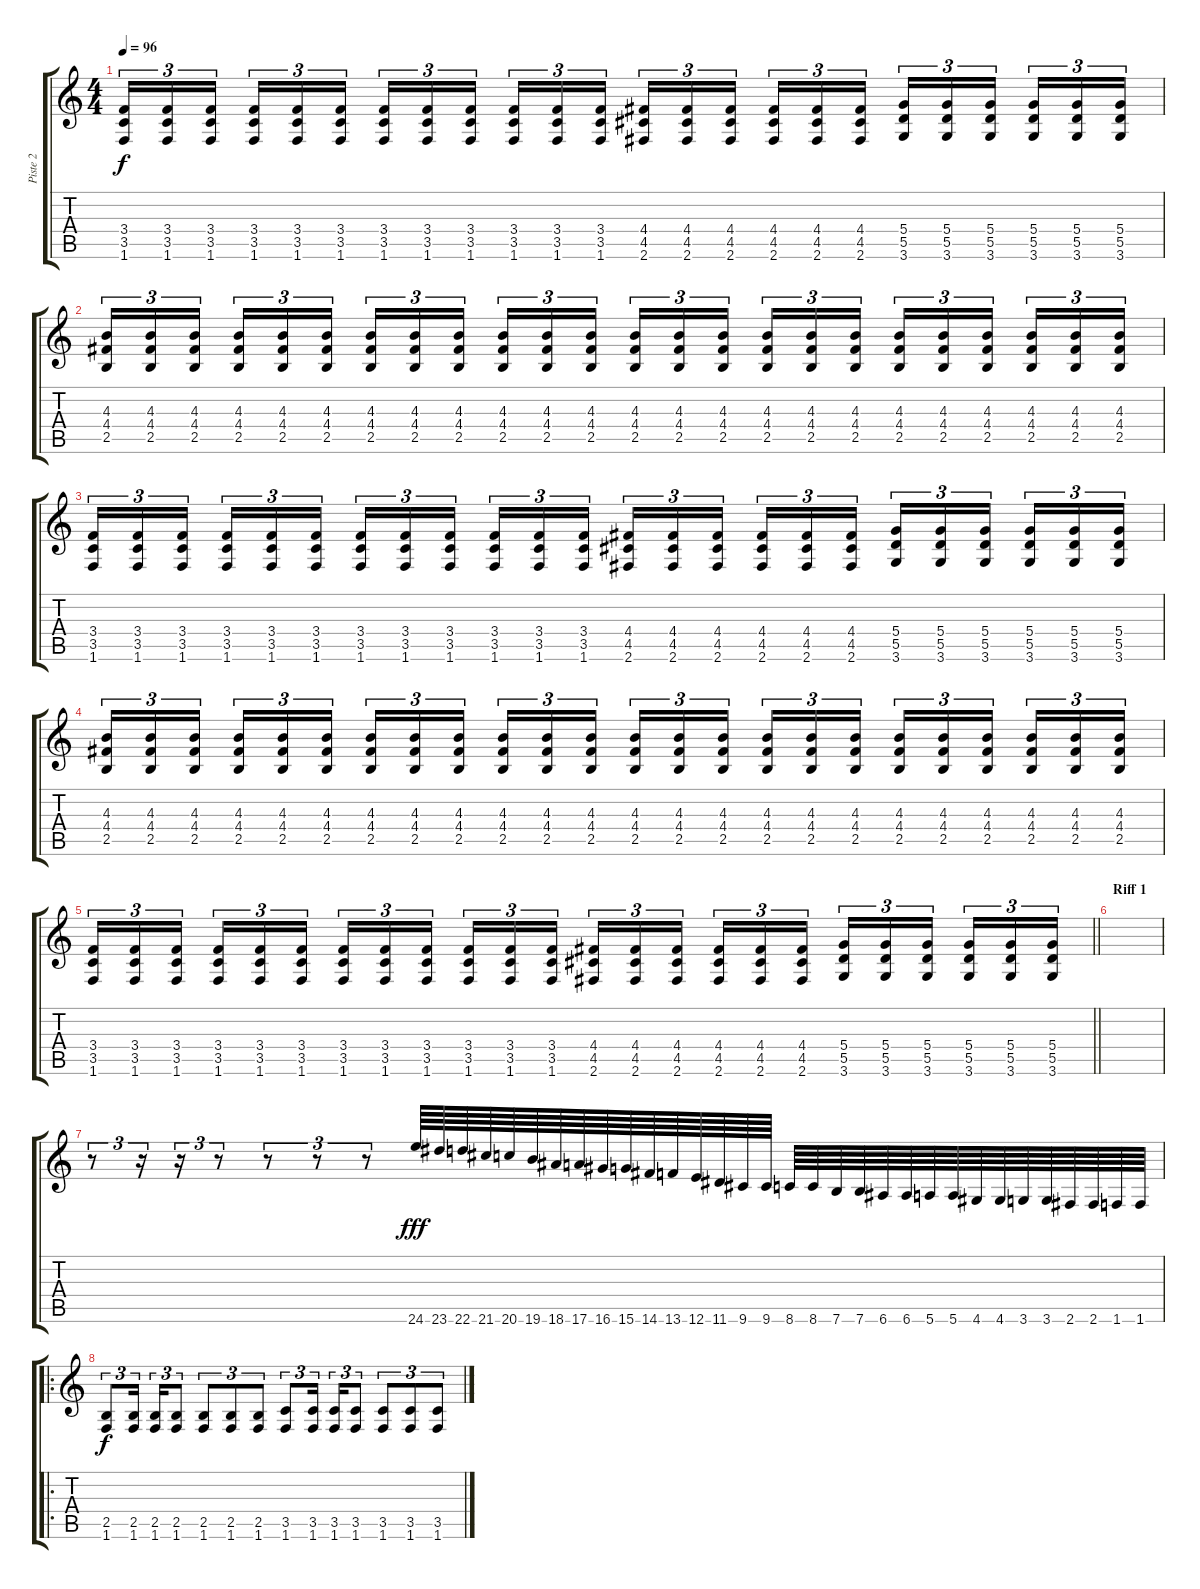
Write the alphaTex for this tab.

\track ("Piste 2" "Piste 2") {instrument distortionguitar}
\staff {score tabs}
\tuning (E4 B3 G3 D3 A2 E2) {hide}
\ts (4 4)
\tempo 96
\clef g2
\ks c
(3.4 3.5 1.6).16{tu (3 2) dy f} (3.4 3.5 1.6).16{tu (3 2)} (3.4 3.5 1.6).16{tu (3 2) beam splitsecondary} (3.4 3.5 1.6).16{tu (3 2)} (3.4 3.5 1.6).16{tu (3 2)} (3.4 3.5 1.6).16{tu (3 2)} (3.4 3.5 1.6).16{tu (3 2)} (3.4 3.5 1.6).16{tu (3 2)} (3.4 3.5 1.6).16{tu (3 2) beam splitsecondary} (3.4 3.5 1.6).16{tu (3 2)} (3.4 3.5 1.6).16{tu (3 2)} (3.4 3.5 1.6).16{tu (3 2)} (4.4 4.5 2.6).16{tu (3 2)} (4.4 4.5 2.6).16{tu (3 2)} (4.4 4.5 2.6).16{tu (3 2) beam splitsecondary} (4.4 4.5 2.6).16{tu (3 2)} (4.4 4.5 2.6).16{tu (3 2)} (4.4 4.5 2.6).16{tu (3 2)} (5.4 5.5 3.6).16{tu (3 2)} (5.4 5.5 3.6).16{tu (3 2)} (5.4 5.5 3.6).16{tu (3 2) beam splitsecondary} (5.4 5.5 3.6).16{tu (3 2)} (5.4 5.5 3.6).16{tu (3 2)} (5.4 5.5 3.6).16{tu (3 2)} |
(4.3 4.4 2.5).16{tu (3 2)} (4.3 4.4 2.5).16{tu (3 2)} (4.3 4.4 2.5).16{tu (3 2) beam splitsecondary} (4.3 4.4 2.5).16{tu (3 2)} (4.3 4.4 2.5).16{tu (3 2)} (4.3 4.4 2.5).16{tu (3 2)} (4.3 4.4 2.5).16{tu (3 2)} (4.3 4.4 2.5).16{tu (3 2)} (4.3 4.4 2.5).16{tu (3 2) beam splitsecondary} (4.3 4.4 2.5).16{tu (3 2)} (4.3 4.4 2.5).16{tu (3 2)} (4.3 4.4 2.5).16{tu (3 2)} (4.3 4.4 2.5).16{tu (3 2)} (4.3 4.4 2.5).16{tu (3 2)} (4.3 4.4 2.5).16{tu (3 2) beam splitsecondary} (4.3 4.4 2.5).16{tu (3 2)} (4.3 4.4 2.5).16{tu (3 2)} (4.3 4.4 2.5).16{tu (3 2)} (4.3 4.4 2.5).16{tu (3 2)} (4.3 4.4 2.5).16{tu (3 2)} (4.3 4.4 2.5).16{tu (3 2) beam splitsecondary} (4.3 4.4 2.5).16{tu (3 2)} (4.3 4.4 2.5).16{tu (3 2)} (4.3 4.4 2.5).16{tu (3 2)} |
(3.4 3.5 1.6).16{tu (3 2)} (3.4 3.5 1.6).16{tu (3 2)} (3.4 3.5 1.6).16{tu (3 2) beam splitsecondary} (3.4 3.5 1.6).16{tu (3 2)} (3.4 3.5 1.6).16{tu (3 2)} (3.4 3.5 1.6).16{tu (3 2)} (3.4 3.5 1.6).16{tu (3 2)} (3.4 3.5 1.6).16{tu (3 2)} (3.4 3.5 1.6).16{tu (3 2) beam splitsecondary} (3.4 3.5 1.6).16{tu (3 2)} (3.4 3.5 1.6).16{tu (3 2)} (3.4 3.5 1.6).16{tu (3 2)} (4.4 4.5 2.6).16{tu (3 2)} (4.4 4.5 2.6).16{tu (3 2)} (4.4 4.5 2.6).16{tu (3 2) beam splitsecondary} (4.4 4.5 2.6).16{tu (3 2)} (4.4 4.5 2.6).16{tu (3 2)} (4.4 4.5 2.6).16{tu (3 2)} (5.4 5.5 3.6).16{tu (3 2)} (5.4 5.5 3.6).16{tu (3 2)} (5.4 5.5 3.6).16{tu (3 2) beam splitsecondary} (5.4 5.5 3.6).16{tu (3 2)} (5.4 5.5 3.6).16{tu (3 2)} (5.4 5.5 3.6).16{tu (3 2)} |
(4.3 4.4 2.5).16{tu (3 2)} (4.3 4.4 2.5).16{tu (3 2)} (4.3 4.4 2.5).16{tu (3 2) beam splitsecondary} (4.3 4.4 2.5).16{tu (3 2)} (4.3 4.4 2.5).16{tu (3 2)} (4.3 4.4 2.5).16{tu (3 2)} (4.3 4.4 2.5).16{tu (3 2)} (4.3 4.4 2.5).16{tu (3 2)} (4.3 4.4 2.5).16{tu (3 2) beam splitsecondary} (4.3 4.4 2.5).16{tu (3 2)} (4.3 4.4 2.5).16{tu (3 2)} (4.3 4.4 2.5).16{tu (3 2)} (4.3 4.4 2.5).16{tu (3 2)} (4.3 4.4 2.5).16{tu (3 2)} (4.3 4.4 2.5).16{tu (3 2) beam splitsecondary} (4.3 4.4 2.5).16{tu (3 2)} (4.3 4.4 2.5).16{tu (3 2)} (4.3 4.4 2.5).16{tu (3 2)} (4.3 4.4 2.5).16{tu (3 2)} (4.3 4.4 2.5).16{tu (3 2)} (4.3 4.4 2.5).16{tu (3 2) beam splitsecondary} (4.3 4.4 2.5).16{tu (3 2)} (4.3 4.4 2.5).16{tu (3 2)} (4.3 4.4 2.5).16{tu (3 2)} |
\barLineRight lightlight
(3.4 3.5 1.6).16{tu (3 2)} (3.4 3.5 1.6).16{tu (3 2)} (3.4 3.5 1.6).16{tu (3 2) beam splitsecondary} (3.4 3.5 1.6).16{tu (3 2)} (3.4 3.5 1.6).16{tu (3 2)} (3.4 3.5 1.6).16{tu (3 2)} (3.4 3.5 1.6).16{tu (3 2)} (3.4 3.5 1.6).16{tu (3 2)} (3.4 3.5 1.6).16{tu (3 2) beam splitsecondary} (3.4 3.5 1.6).16{tu (3 2)} (3.4 3.5 1.6).16{tu (3 2)} (3.4 3.5 1.6).16{tu (3 2)} (4.4 4.5 2.6).16{tu (3 2)} (4.4 4.5 2.6).16{tu (3 2)} (4.4 4.5 2.6).16{tu (3 2) beam splitsecondary} (4.4 4.5 2.6).16{tu (3 2)} (4.4 4.5 2.6).16{tu (3 2)} (4.4 4.5 2.6).16{tu (3 2)} (5.4 5.5 3.6).16{tu (3 2)} (5.4 5.5 3.6).16{tu (3 2)} (5.4 5.5 3.6).16{tu (3 2) beam splitsecondary} (5.4 5.5 3.6).16{tu (3 2)} (5.4 5.5 3.6).16{tu (3 2)} (5.4 5.5 3.6).16{tu (3 2)} |
\section ("" "Riff 1")
|
r.8{tu (3 2)} r.16{tu (3 2)} r.16{tu (3 2)} r.8{tu (3 2)} r.8{tu (3 2)} r.8{tu (3 2)} r.8{tu (3 2)} 24.6.64{dy fff} 23.6.64 22.6.64 21.6.64 20.6.64 19.6.64 18.6.64 17.6.64 16.6.64 15.6.64 14.6.64 13.6.64 12.6.64 11.6.64 9.6.64 9.6.64 8.6.64 8.6.64 7.6.64 7.6.64 6.6.64 6.6.64 5.6.64 5.6.64 4.6.64 4.6.64 3.6.64 3.6.64 2.6.64 2.6.64 1.6.64 1.6.64 |
\ro
(2.5 1.6).8{tu (3 2) dy f} (2.5 1.6).16{tu (3 2) beam splitsecondary} (2.5 1.6).16{tu (3 2)} (2.5 1.6).8{tu (3 2)} (2.5 1.6).8{tu (3 2)} (2.5 1.6).8{tu (3 2)} (2.5 1.6).8{tu (3 2)} (3.5 1.6).8{tu (3 2)} (3.5 1.6).16{tu (3 2) beam splitsecondary} (3.5 1.6).16{tu (3 2)} (3.5 1.6).8{tu (3 2)} (3.5 1.6).8{tu (3 2)} (3.5 1.6).8{tu (3 2)} (3.5 1.6).8{tu (3 2)}
